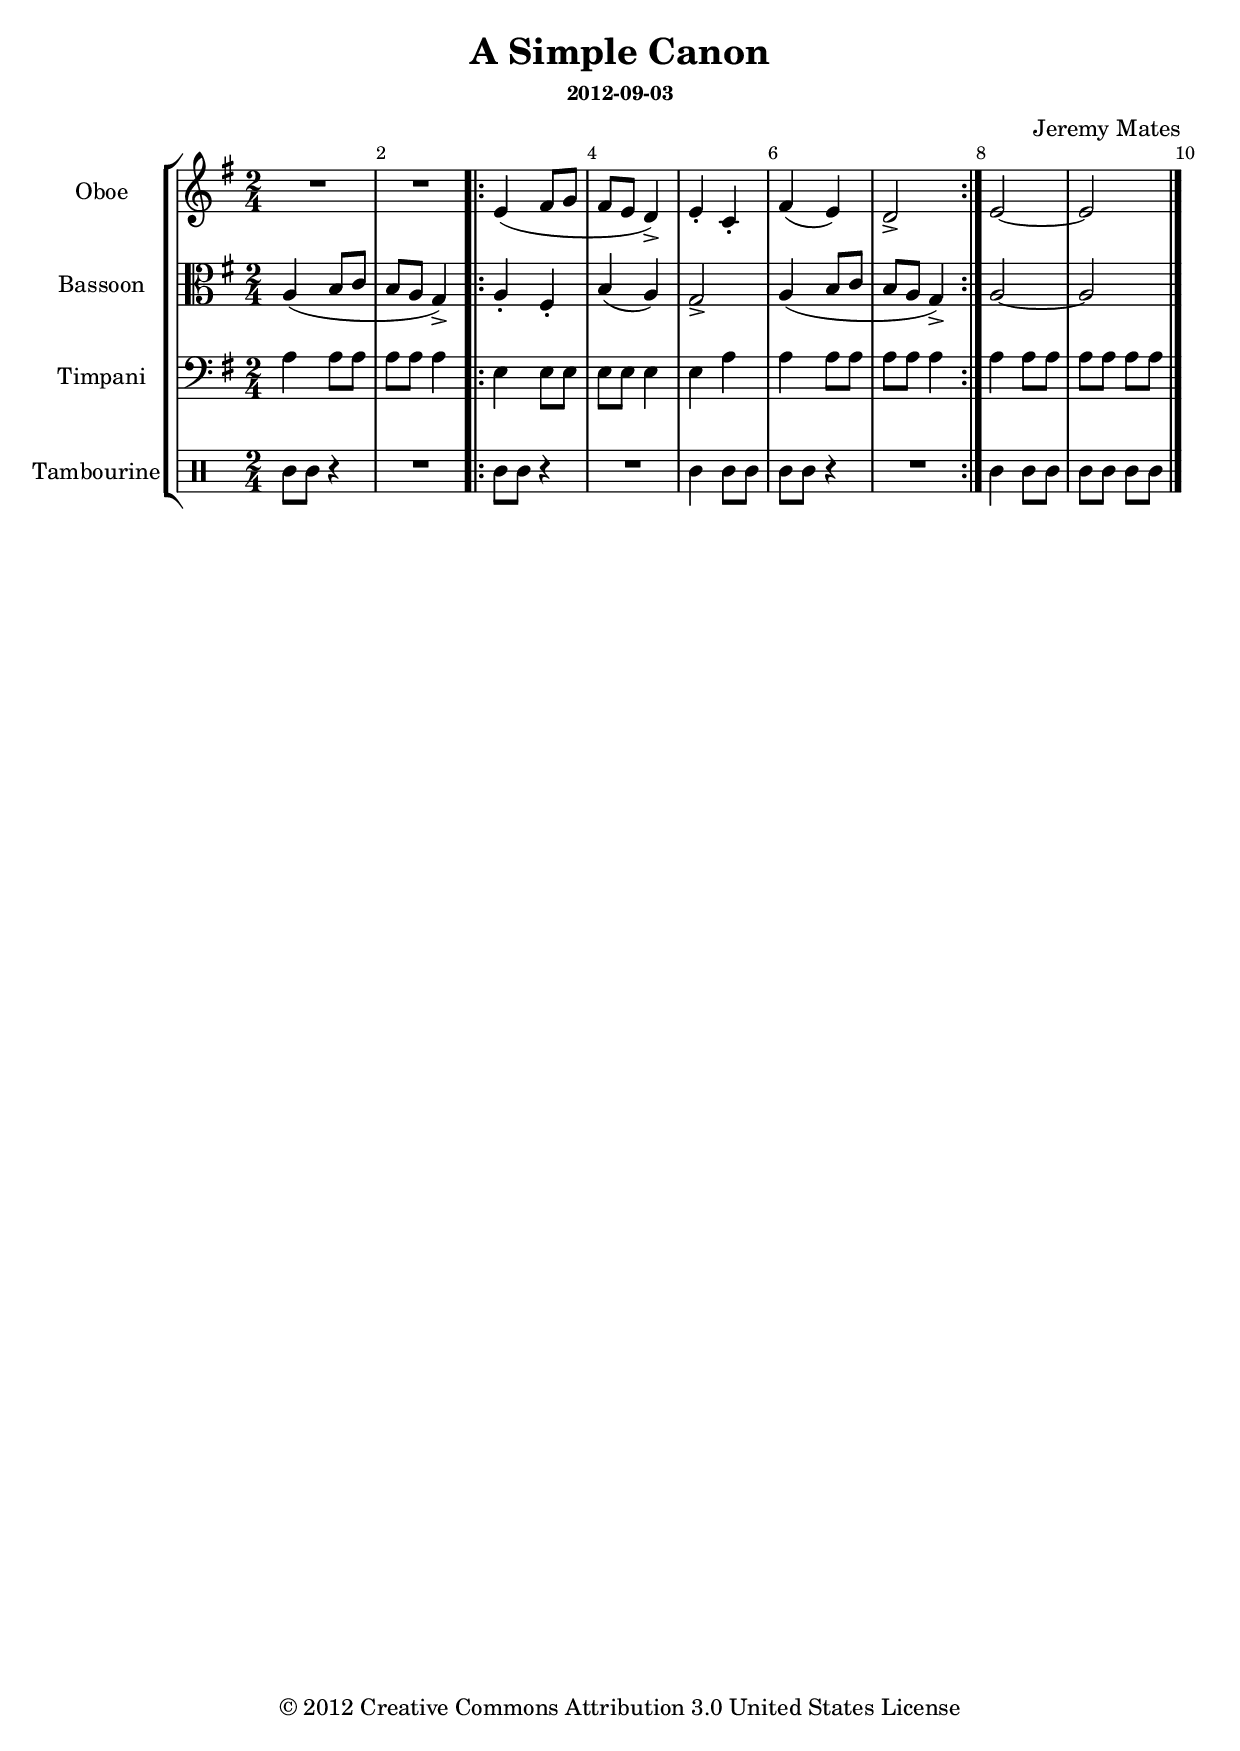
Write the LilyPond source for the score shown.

% LilyPond engraving system - http://www.lilypond.org/
%
%% timidity --config-file=organ.cfg

\version "2.14.0"
\include "articulate.ly"

\header {
  title       = "A Simple Canon"
  composer    = "Jeremy Mates"
  subsubtitle = "2012-09-03"
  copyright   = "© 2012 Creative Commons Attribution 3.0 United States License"
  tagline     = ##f
}

%                                                                           %
%%%%%%%%%%%%%%%%%%%%%%%%%%%%%%%     Upper     %%%%%%%%%%%%%%%%%%%%%%%%%%%%%%%
%                                                                           %

keytempoetc = {
  \set Score.tempoHideNote = ##t
  \tempo 4=120
  \key a \dorian
  \time 2/4
}

voiceone = \relative e' {
  \keytempoetc
  \clef treble

  R2 R2
  \repeat volta 2 {
    e4( fis8 g
    fis8 e d4->)
    e4-. c-.
    fis4( e)
    d2->
  }
  e2~
  e2
}

%                                                                           %
%%%%%%%%%%%%%%%%%%%%%%%%%%%%%%%     Lower     %%%%%%%%%%%%%%%%%%%%%%%%%%%%%%%
%                                                                           %

voicetwo = \relative a {
  \keytempoetc
  \clef alto

  a4( b8 c
  b8 a g4->)
  \repeat volta 2 {
    a4-. fis-.
    b4( a)
    g2->
    a4( b8 c
    b8 a g4->)
  }
  a2~
  a2
}

timpani = \relative a {
  \set Staff.instrumentName = #"Timpani"
  \set Staff.midiInstrument = #"timpani"

  \keytempoetc
  \clef bass

  a4 a8 a a a a4
  \repeat volta 2 {
    e4 e8 e e e e4
    e4 a4
    a4 a8 a a a a4
  }
  a4 a8 a a a a a

  \bar "|."
}

tambourine = {
  \set DrumStaff.instrumentName = #"Tambourine"

  \drummode {
    \keytempoetc
    maracas8 maracas8 r4 R2
    \repeat volta 2 {
      maracas8 maracas8 r4 R2
      maracas4 maracas8 maracas8
      maracas8 maracas8 r4 R2
    }
    maracas4 maracas8 maracas8 maracas8 maracas8 maracas8 maracas8 
  }

  \bar "|."
}

%                                                                           %
%%%%%%%%%%%%%%%%%%%%%%%%%%%%%%%     Misc.     %%%%%%%%%%%%%%%%%%%%%%%%%%%%%%%
%                                                                           %

upper = {
  \set Staff.instrumentName = #"Oboe"
  \set Staff.midiInstrument = #"oboe"
  \voiceone

  \bar "|."
}

lower = {
  \set Staff.instrumentName = #"Bassoon"
  \set Staff.midiInstrument = #"bassoon"
  \voicetwo

  \bar "|."
}

theblackdots = {
  <<
    \new StaffGroup <<
      \override Score.BarNumber #'break-visibility = #'#(#t #t #t)
      \set Score.barNumberVisibility = #(every-nth-bar-number-visible 2)

      \new Staff = "upper" \upper
      \new Staff = "lower" \lower
      \new Staff = "timpani" \timpani
      \new DrumStaff = "tambourine" \tambourine
    >>
  >>
}

themusic = {
  <<
    \new PianoStaff <<
      \set Score.midiChannelMapping = #'instrument
      \new Staff = "upper" \upper
      \new Staff = "lower" \lower
      \new Staff = "timpani" \timpani
      \new DrumStaff = "tambourine" \tambourine
    >>
  >>
}

\score {
  \theblackdots
  \layout { indent = 2\cm }
}
\score {
  \unfoldRepeats \articulate { \themusic }
  \midi { }
}
